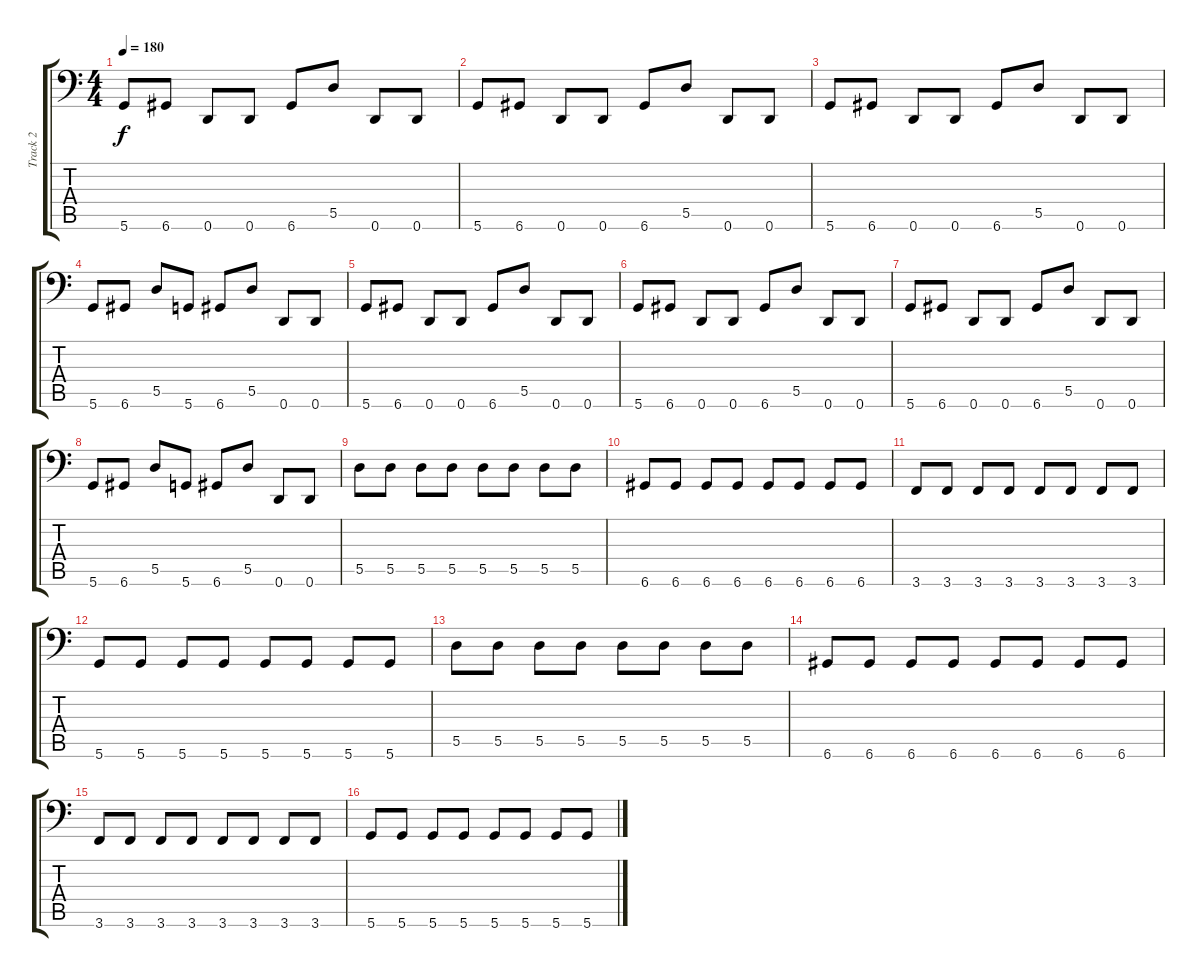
\track ("Track 2" "Track 2") {instrument slapbass1}
\staff {score tabs}
\tuning (E3 B2 G2 D2 A1 D1) {hide}
\ts (4 4)
\tempo 180
\clef f4
\ks c
5.6.8{dy f} 6.6.8 0.6.8 0.6.8 6.6.8 5.5.8 0.6.8 0.6.8 |
5.6.8 6.6.8 0.6.8 0.6.8 6.6.8 5.5.8 0.6.8 0.6.8 |
5.6.8 6.6.8 0.6.8 0.6.8 6.6.8 5.5.8 0.6.8 0.6.8 |
5.6.8 6.6.8 5.5.8 5.6.8 6.6.8 5.5.8 0.6.8 0.6.8 |
5.6.8 6.6.8 0.6.8 0.6.8 6.6.8 5.5.8 0.6.8 0.6.8 |
5.6.8 6.6.8 0.6.8 0.6.8 6.6.8 5.5.8 0.6.8 0.6.8 |
5.6.8 6.6.8 0.6.8 0.6.8 6.6.8 5.5.8 0.6.8 0.6.8 |
5.6.8 6.6.8 5.5.8 5.6.8 6.6.8 5.5.8 0.6.8 0.6.8 |
5.5.8 5.5.8 5.5.8 5.5.8 5.5.8 5.5.8 5.5.8 5.5.8 |
6.6.8 6.6.8 6.6.8 6.6.8 6.6.8 6.6.8 6.6.8 6.6.8 |
3.6.8 3.6.8 3.6.8 3.6.8 3.6.8 3.6.8 3.6.8 3.6.8 |
5.6.8 5.6.8 5.6.8 5.6.8 5.6.8 5.6.8 5.6.8 5.6.8 |
5.5.8 5.5.8 5.5.8 5.5.8 5.5.8 5.5.8 5.5.8 5.5.8 |
6.6.8 6.6.8 6.6.8 6.6.8 6.6.8 6.6.8 6.6.8 6.6.8 |
3.6.8 3.6.8 3.6.8 3.6.8 3.6.8 3.6.8 3.6.8 3.6.8 |
5.6.8 5.6.8 5.6.8 5.6.8 5.6.8 5.6.8 5.6.8 5.6.8
